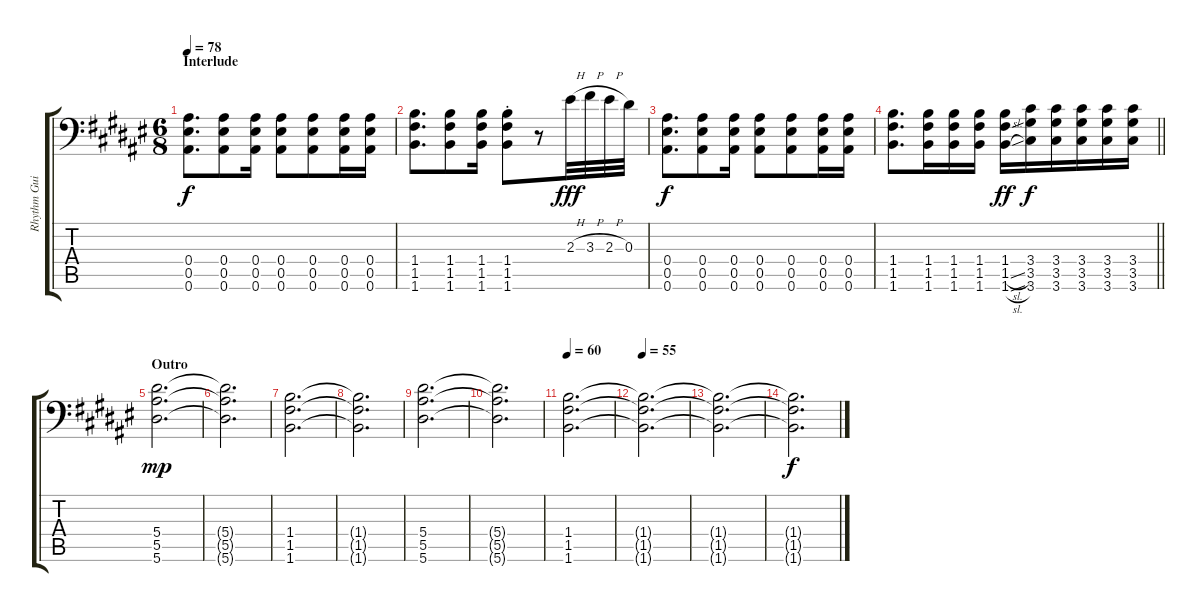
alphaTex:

\track ("Rhythm Guitar (Studio)" "Rhythm Gui") {instrument distortionguitar}
\staff {score tabs}
\tuning (C4 G3 Eb3 Bb2 F2 Bb1) {hide}
\ts (6 8)
\section ("" "Interlude")
\tempo 78
\clef f4
\ks d#minor
(0.4 0.5 0.6).8{d dy f} (0.4 0.5 0.6).8 (0.4 0.5 0.6).16 (0.4 0.5 0.6).8 (0.4 0.5 0.6).8 (0.4 0.5 0.6).16 (0.4 0.5 0.6).16 |
(1.4 1.5 1.6).8{d} (1.4 1.5 1.6).8 (1.4 1.5 1.6).16 (1.4{st} 1.5 1.6).8 r.8 2.3{h}.32{dy fff} 3.3{h}.32 2.3{h}.32 0.3.32 |
(0.4 0.5 0.6).8{d dy f} (0.4 0.5 0.6).8 (0.4 0.5 0.6).16 (0.4 0.5 0.6).8 (0.4 0.5 0.6).8 (0.4 0.5 0.6).16 (0.4 0.5 0.6).16 |
\barLineRight lightlight
(1.4 1.5 1.6).8{d} (1.4 1.5 1.6).16 (1.4 1.5 1.6).16 (1.4 1.5 1.6).16 (1.4 1.5{sl} 1.6{sl}).16{dy ff} (3.4 3.5 3.6).16{dy f} (3.4 3.5 3.6).16 (3.4 3.5 3.6).16 (3.4 3.5 3.6).16 (3.4 3.5 3.6).16 |
\section ("" "Outro")
(5.4 5.5 5.6).2{d dy mp volume 6} |
(5.4{t} 5.5{t} 5.6{t}).2{d} |
(1.4 1.5 1.6).2{d volume 8} |
(1.4{t} 1.5{t} 1.6{t}).2{d} |
(5.4 5.5 5.6).2{d} |
(5.4{t} 5.5{t} 5.6{t}).2{d} |
\tempo 60
(1.4 1.5 1.6).2{d} |
\tempo 55
(1.4{t} 1.5{t} 1.6{t}).2{d volume 0} |
(1.4{t} 1.5{t} 1.6{t}).2{d} |
(1.4{t} 1.5{t} 1.6{t}).2{d dy f}
